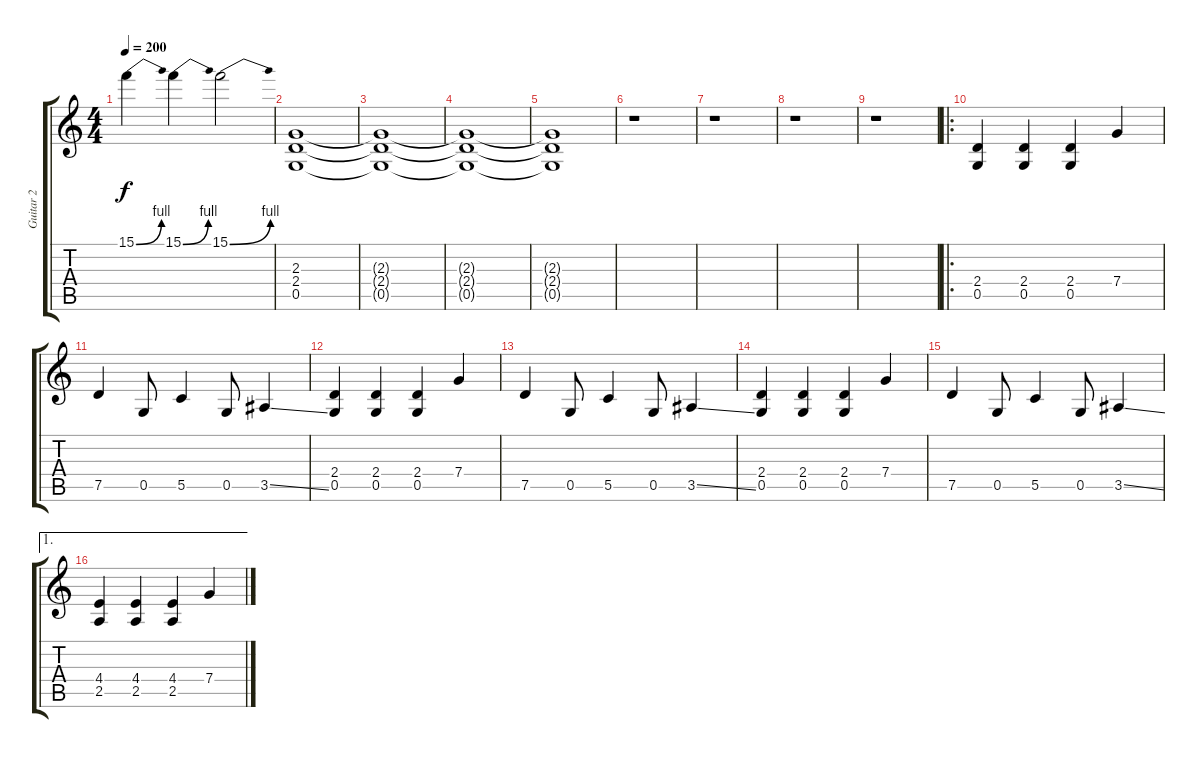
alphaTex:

\track ("Guitar 2" "Guitar 2") {instrument overdrivenguitar}
\staff {score tabs}
\tuning (D4 A3 F3 C3 G2 D2) {hide}
\ts (4 4)
\tempo 200
\clef g2
\ks c
15.1{be (bend 0 0 60 4)}.4{dy f} 15.1{be (bend 0 0 60 4)}.4 15.1{be (bend 0 0 60 4)}.2 |
(2.3 2.4 0.5).1 |
(2.3{t} 2.4{t} 0.5{t}).1 |
(2.3{t} 2.4{t} 0.5{t}).1 |
(2.3{t} 2.4{t} 0.5{t}).1 |
r.1 |
r.1 |
r.1 |
r.1 |
\ro
(2.4 0.5).4 (2.4 0.5).4 (2.4 0.5).4 7.4.4 |
7.5.4 0.5.8 5.5.4 0.5.8 3.5{ss}.4 |
(2.4 0.5).4 (2.4 0.5).4 (2.4 0.5).4 7.4.4 |
7.5.4 0.5.8 5.5.4 0.5.8 3.5{ss}.4 |
(2.4 0.5).4 (2.4 0.5).4 (2.4 0.5).4 7.4.4 |
7.5.4 0.5.8 5.5.4 0.5.8 3.5{ss}.4 |
\ae 1
(4.4 2.5).4 (4.4 2.5).4 (4.4 2.5).4 7.4.4
